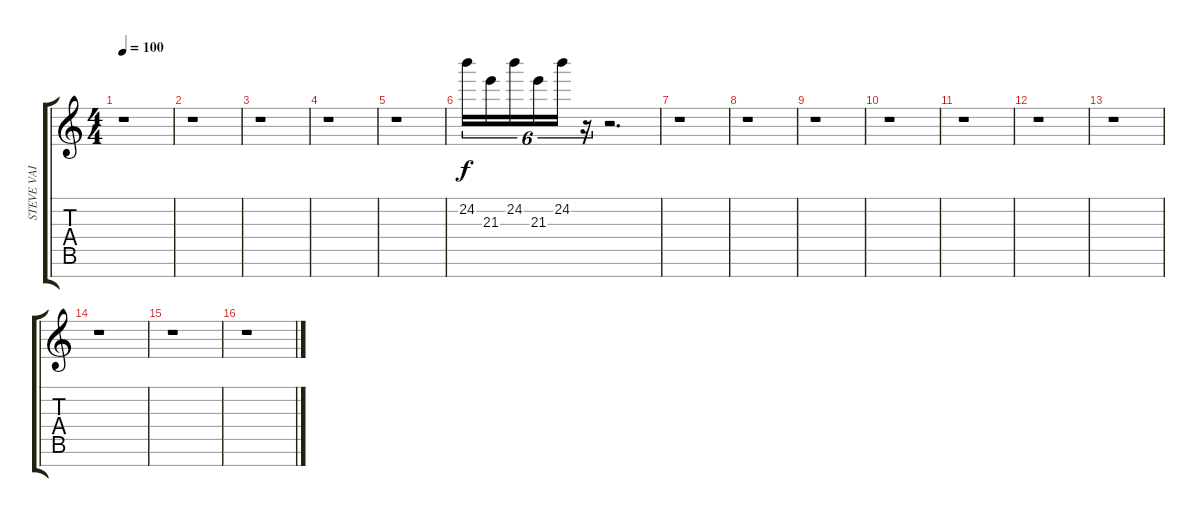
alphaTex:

\track ("STEVE VAI (PART)" "STEVE VAI ") {instrument overdrivenguitar}
\staff {score tabs}
\tuning (E4 B3 G3 D3 A2 E2 B1) {hide}
\ts (4 4)
\tempo 100
\clef g2
\ks c
r.1{dy f} |
r.1 |
r.1 |
r.1 |
r.1 |
24.2.16{tu (6 4) volume 13 instrument electricguitarjazz} 21.3.16{tu (6 4)} 24.2.16{tu (6 4)} 21.3.16{tu (6 4)} 24.2.16{tu (6 4)} r.16{tu (6 4)} r.2{d volume 16 instrument overdrivenguitar} |
r.1 |
r.1 |
r.1 |
r.1 |
r.1 |
r.1 |
r.1 |
r.1 |
r.1 |
r.1
